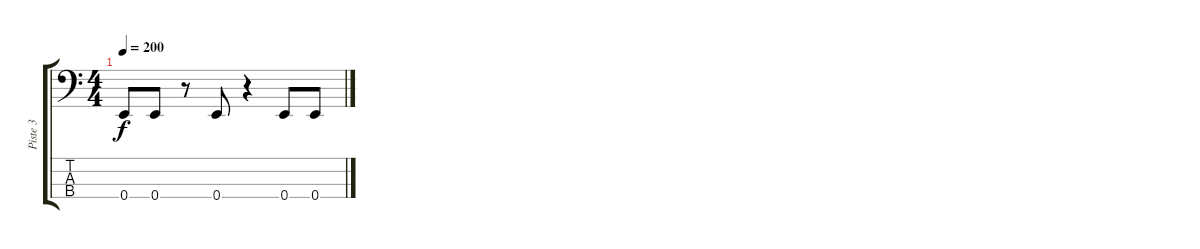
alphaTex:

\track ("Piste 3" "Piste 3") {instrument slapbass1}
\staff {score tabs}
\tuning (G2 D2 A1 E1) {hide}
\ts (4 4)
\tempo 200
\clef f4
\ks c
0.4.8{dy f} 0.4.8 r.8 0.4.8 r.4 0.4.8 0.4.8
